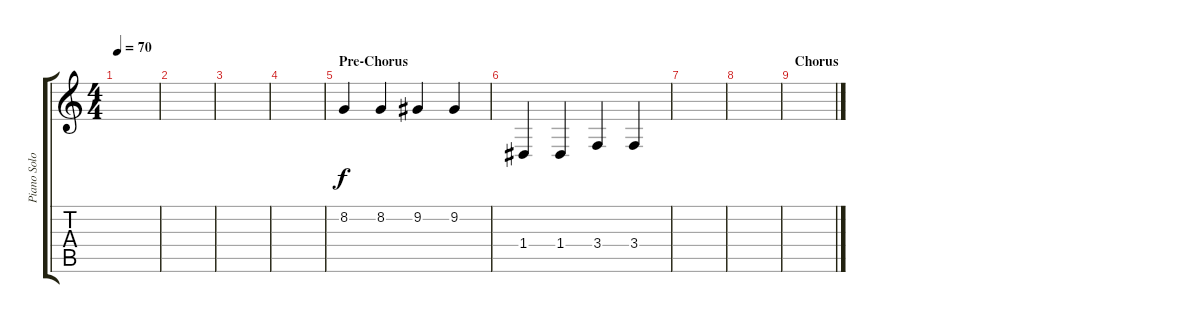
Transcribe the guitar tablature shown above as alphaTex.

\track ("Piano Solo" "Piano Solo") {instrument brightacousticpiano}
\staff {score tabs}
\tuning (E4 B3 G3 D3 A2 E2) {hide}
\ts (4 4)
\tempo 70
\clef g2
\ks c
|
|
|
|
\section ("" "Pre-Chorus")
8.2.4 8.2.4 9.2.4 9.2.4 |
1.4.4 1.4.4 3.4.4 3.4.4 |
|
|
\section ("" "Chorus ")
